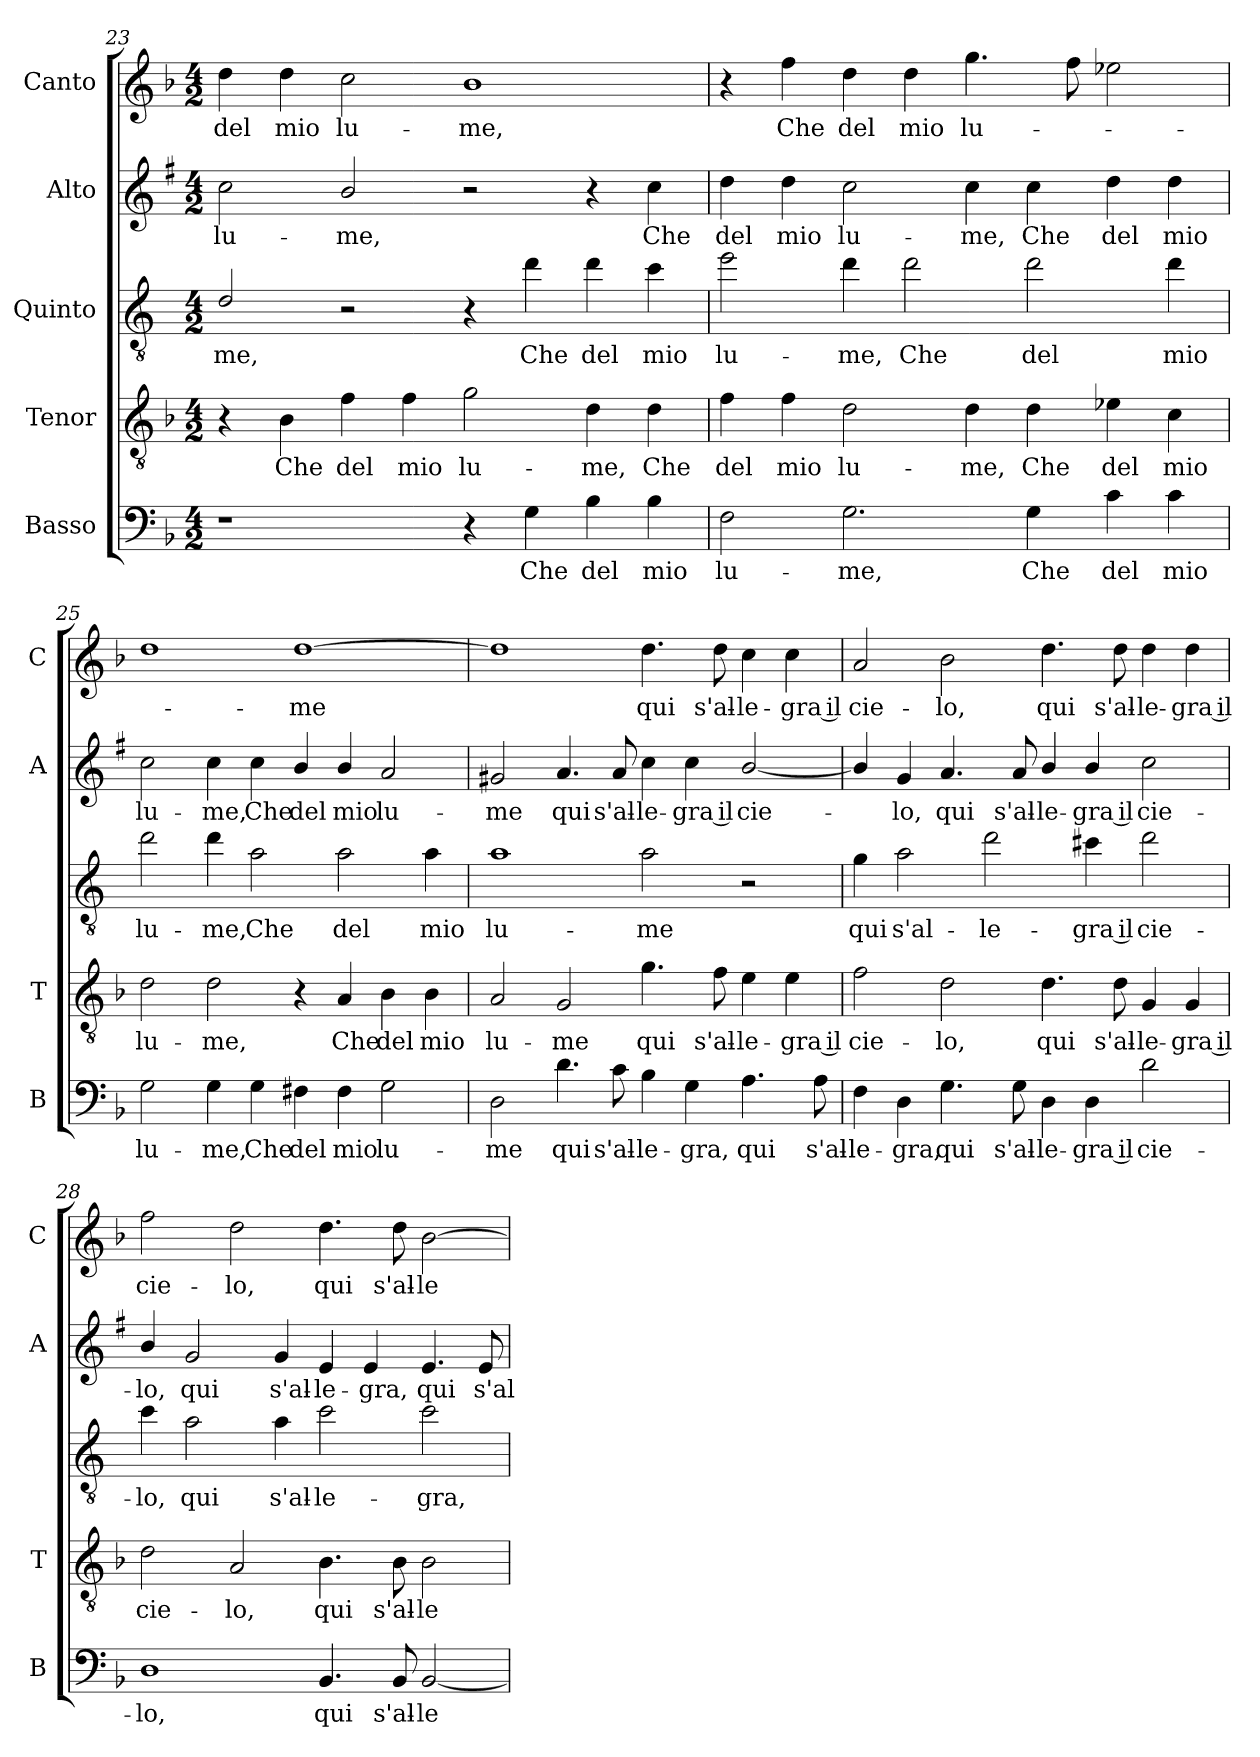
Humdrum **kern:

**kern	**text	**kern	**text	**kern	**text	**kern	**text	**kern	**text
*part5	*part5	*part4	*part4	*part3	*part3	*part2	*part2	*part1	*part1
*staff5	*staff5	*staff4	*staff4	*staff3	*staff3	*staff2	*staff2	*staff1	*staff1
*I"Basso	*	*I"Tenor	*	*I"Quinto	*	*I"Alto	*	*I"Canto	*
*I'B	*	*I'T	*	*	*	*I'A	*	*I'C	*
*clefF4	*	*clefGv2	*	*clefGv2	*	*clefG2	*	*clefG2	*
*	*	*	*	*ITrd4c7	*	*ITrd1c2	*	*	*
*k[b-]	*	*k[b-]	*	*k[b-]	*	*k[b-]	*	*k[b-]	*
*F:	*	*F:	*	*F:	*	*F:	*	*F:	*
*M4/2	*	*M4/2	*	*M4/2	*	*M4/2	*	*M4/2	*
=23	=23	=23	=23	=23	=23	=23	=23	=23	=23
!	!	!	!	!	!LO:LY:b	!	!LO:LY:b	!	!LO:LY:b
1r	.	4r	.	2G/	-me,	2b-\	lu-	4dd\	del
!	!	!	!LO:LY:b	!	!	!	!	!	!LO:LY:b
.	.	4B-\	Che	.	.	.	.	4dd\	mio
!	!	!	!LO:LY:b	!	!	!	!LO:LY:b	!	!LO:LY:b
.	.	4f\	del	2r	.	2a/	-me,	2cc\	lu-
!	!	!	!LO:LY:b	!	!	!	!	!	!
.	.	4f\	mio	.	.	.	.	.	.
!	!	!	!LO:LY:b	!	!	!	!	!	!LO:LY:b
4r	.	2g\	lu-	4r	.	2r	.	1b-	-me,
!	!LO:LY:b	!	!	!	!LO:LY:b	!	!	!	!
4G\	Che	.	.	4g\	Che	.	.	.	.
!	!LO:LY:b	!	!LO:LY:b	!	!LO:LY:b	!	!	!	!
4B-\	del	4d\	-me,	4g\	del	4r	.	.	.
!	!LO:LY:b	!	!LO:LY:b	!	!LO:LY:b	!	!LO:LY:b	!	!
4B-\	mio	4d\	Che	4f\	mio	4b-\	Che	.	.
!!LO:LB:g=z
=24	=24	=24	=24	=24	=24	=24	=24	=24	=24
!	!LO:LY:b	!	!LO:LY:b	!	!LO:LY:b	!	!LO:LY:b	!	!
2F\	lu-	4f\	del	2a\	lu-	4cc\	del	4r	.
!	!	!	!LO:LY:b	!	!	!	!LO:LY:b	!	!LO:LY:b
.	.	4f\	mio	.	.	4cc\	mio	4ff\	Che
!	!LO:LY:b	!	!LO:LY:b	!	!LO:LY:b	!	!LO:LY:b	!	!LO:LY:b
2.G\	-me,	2d\	lu-	4g\	-me,	2b-\	lu-	4dd\	del
!	!	!	!	!	!LO:LY:b	!	!	!	!LO:LY:b
.	.	.	.	2g\	Che	.	.	4dd\	mio
!	!	!	!LO:LY:b	!	!	!	!LO:LY:b	!	!LO:LY:b
.	.	4d\	-me,	.	.	4b-\	-me,	4.gg\	lu-
!	!LO:LY:b	!	!LO:LY:b	!	!LO:LY:b	!	!LO:LY:b	!	!
4G\	Che	4d\	Che	2g\	del	4b-\	Che	.	.
.	.	.	.	.	.	.	.	8ff\	.
!	!LO:LY:b	!	!LO:LY:b	!	!	!	!LO:LY:b	!	!
4c\	del	4e-X\	del	.	.	4cc\	del	2ee-X\	.
!	!LO:LY:b	!	!LO:LY:b	!	!LO:LY:b	!	!LO:LY:b	!	!
4c\	mio	4c\	mio	4g\	mio	4cc\	mio	.	.
=25	=25	=25	=25	=25	=25	=25	=25	=25	=25
!	!LO:LY:b	!	!LO:LY:b	!	!LO:LY:b	!	!LO:LY:b	!	!
2G\	lu-	2d\	lu-	2g\	lu-	2b-\	lu-	1dd	.
!	!LO:LY:b	!	!LO:LY:b	!	!LO:LY:b	!	!LO:LY:b	!	!
4G\	-me,	2d\	-me,	4g\	-me,	4b-\	-me,	.	.
!	!LO:LY:b	!	!	!	!LO:LY:b	!	!LO:LY:b	!	!
4G\	Che	.	.	2d\	Che	4b-\	Che	.	.
!	!LO:LY:b	!	!	!	!	!	!LO:LY:b	!	!LO:LY:b
4F#X\	del	4r	.	.	.	4a/	del	[1dd	-me
!	!LO:LY:b	!	!LO:LY:b	!	!LO:LY:b	!	!LO:LY:b	!	!
4F#\	mio	4A/	Che	2d\	del	4a/	mio	.	.
!	!LO:LY:b	!	!LO:LY:b	!	!	!	!LO:LY:b	!	!
2G\	lu-	4B-\	del	.	.	2g/	lu-	.	.
!	!	!	!LO:LY:b	!	!LO:LY:b	!	!	!	!
.	.	4B-\	mio	4d\	mio	.	.	.	.
=26	=26	=26	=26	=26	=26	=26	=26	=26	=26
!	!LO:LY:b	!	!LO:LY:b	!	!LO:LY:b	!	!LO:LY:b	!	!
2D\	-me	2A/	lu-	1d	lu-	2f#X/	-me	1dd]	.
!	!LO:LY:b	!	!LO:LY:b	!	!	!	!LO:LY:b	!	!
4.d\	qui	2G/	-me	.	.	4.g/	qui	.	.
!	!LO:LY:b	!	!	!	!	!	!LO:LY:b	!	!
8c\	s'al-	.	.	.	.	8g/	s'al-	.	.
!	!LO:LY:b	!	!LO:LY:b	!	!LO:LY:b	!	!LO:LY:b	!	!LO:LY:b
4B-\	-le-	4.g\	qui	2d\	-me	4b-\	-le-	4.dd\	qui
!	!LO:LY:b	!	!	!	!	!	!LO:LY:b	!	!
4G\	-gra,	.	.	.	.	4b-\	-gra il	.	.
!	!	!	!LO:LY:b	!	!	!	!	!	!LO:LY:b
.	.	8f\	s'al-	.	.	.	.	8dd\	s'al-
!	!LO:LY:b	!	!LO:LY:b	!	!	!	!LO:LY:b	!	!LO:LY:b
4.A\	qui	4e\	-le-	2r	.	[2a/	cie-	4cc\	-le-
!	!	!	!LO:LY:b	!	!	!	!	!	!LO:LY:b
.	.	4e\	-gra il	.	.	.	.	4cc\	-gra il
!	!LO:LY:b	!	!	!	!	!	!	!	!
8A\	s'al-	.	.	.	.	.	.	.	.
!!LO:LB:g=z
=27	=27	=27	=27	=27	=27	=27	=27	=27	=27
!	!LO:LY:b	!	!LO:LY:b	!	!LO:LY:b	!	!	!	!LO:LY:b
4F\	-le-	2f\	cie-	4c\	qui	4a/]	.	2a/	cie-
!	!LO:LY:b	!	!	!	!LO:LY:b	!	!LO:LY:b	!	!
4D\	-gra,	.	.	2d\	s'al-	4f/	-lo,	.	.
!	!LO:LY:b	!	!LO:LY:b	!	!	!	!LO:LY:b	!	!LO:LY:b
4.G\	qui	2d\	-lo,	.	.	4.g/	qui	2b-\	-lo,
!	!	!	!	!	!LO:LY:b	!	!	!	!
.	.	.	.	2g\	-le-	.	.	.	.
!	!LO:LY:b	!	!	!	!	!	!LO:LY:b	!	!
8G\	s'al-	.	.	.	.	8g/	s'al-	.	.
!	!LO:LY:b	!	!LO:LY:b	!	!	!	!LO:LY:b	!	!LO:LY:b
4D\	-le-	4.d\	qui	.	.	4a/	-le-	4.dd\	qui
!	!LO:LY:b	!	!	!	!LO:LY:b	!	!LO:LY:b	!	!
4D\	-gra il	.	.	4f#X\	-gra il	4a/	-gra il	.	.
!	!	!	!LO:LY:b	!	!	!	!	!	!LO:LY:b
.	.	8d\	s'al-	.	.	.	.	8dd\	s'al-
!	!LO:LY:b	!	!LO:LY:b	!	!LO:LY:b	!	!LO:LY:b	!	!LO:LY:b
2d\	cie-	4G/	-le-	2g\	cie-	2b-\	cie-	4dd\	-le-
!	!	!	!LO:LY:b	!	!	!	!	!	!LO:LY:b
.	.	4G/	-gra il	.	.	.	.	4dd\	-gra il
=28	=28	=28	=28	=28	=28	=28	=28	=28	=28
!	!LO:LY:b	!	!LO:LY:b	!	!LO:LY:b	!	!LO:LY:b	!	!LO:LY:b
1D	-lo,	2d\	cie-	4f\	-lo,	4a/	-lo,	2ff\	cie-
!	!	!	!	!	!LO:LY:b	!	!LO:LY:b	!	!
.	.	.	.	2d\	qui	2f/	qui	.	.
!	!	!	!LO:LY:b	!	!	!	!	!	!LO:LY:b
.	.	2A/	-lo,	.	.	.	.	2dd\	-lo,
!	!	!	!	!	!LO:LY:b	!	!LO:LY:b	!	!
.	.	.	.	4d\	s'al-	4f/	s'al-	.	.
!	!LO:LY:b	!	!LO:LY:b	!	!LO:LY:b	!	!LO:LY:b	!	!LO:LY:b
4.BB-/	qui	4.B-\	qui	2f\	-le-	4d/	-le-	4.dd\	qui
!	!	!	!	!	!	!	!LO:LY:b	!	!
.	.	.	.	.	.	4d/	-gra,	.	.
!	!LO:LY:b	!	!LO:LY:b	!	!	!	!	!	!LO:LY:b
8BB-/	s'al-	8B-\	s'al-	.	.	.	.	8dd\	s'al-
!	!LO:LY:b	!	!LO:LY:b	!	!LO:LY:b	!	!LO:LY:b	!	!LO:LY:b
[2BB-/	-le-	2B-\	-le-	2f\	-gra,	4.d/	qui	[2b-\	-le-
!	!	!	!	!	!	!	!LO:LY:b	!	!
.	.	.	.	.	.	8d/	s'al-	.	.
=	=	=	=	=	=	=	=	=	=
*-	*-	*-	*-	*-	*-	*-	*-	*-	*-
